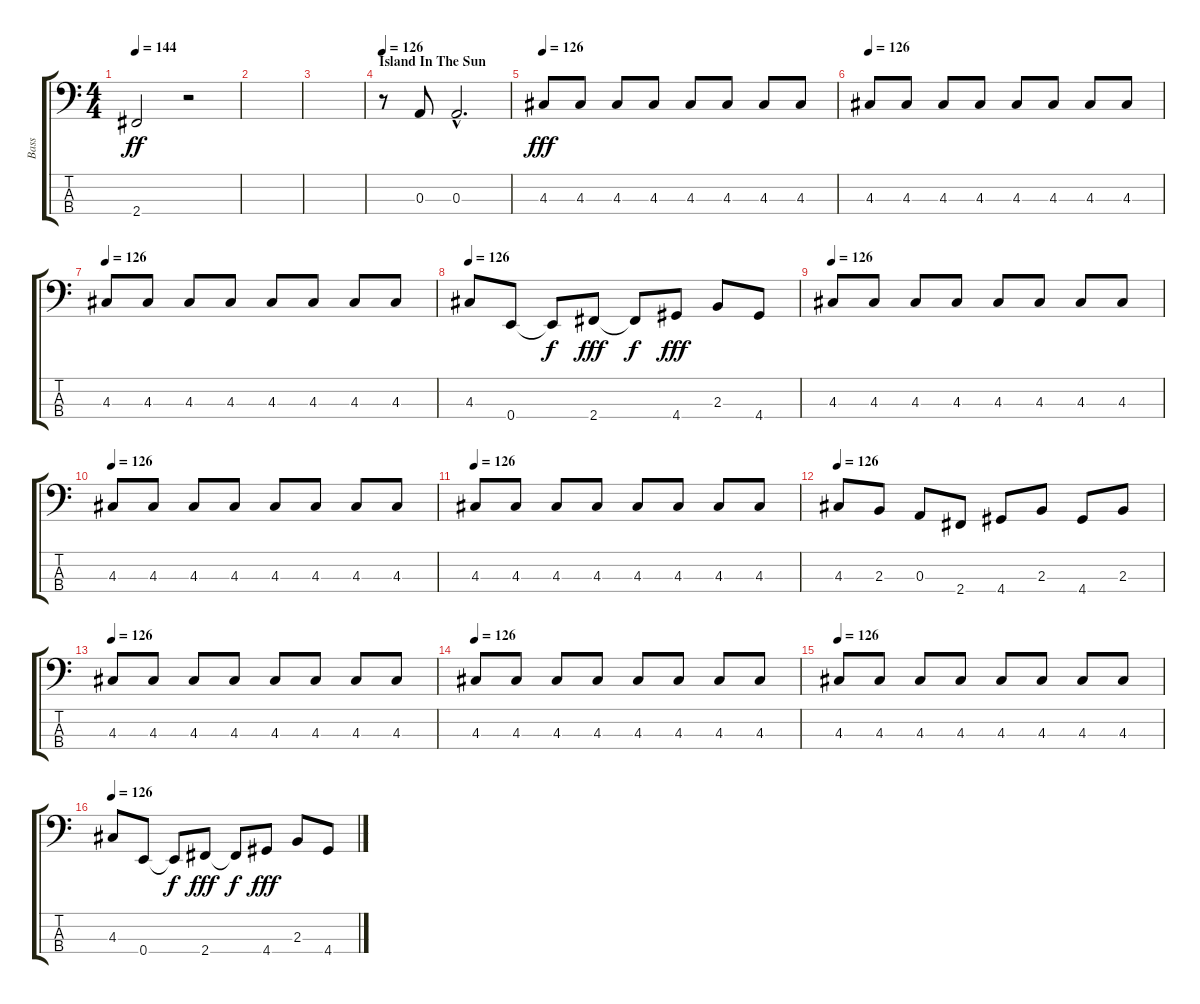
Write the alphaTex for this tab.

\track ("Bass" "Bass") {instrument electricbasspick}
\staff {score tabs}
\tuning (G2 D2 A1 E1) {hide}
\ts (4 4)
\tempo 144
\clef f4
\ks c
2.4.2{dy ff} r.2 |
|
|
\section ("" "Island In The Sun")
\tempo 126
r.8 0.3.8 0.3{hac}.2{d} |
\tempo 126
4.3.8{dy fff} 4.3.8 4.3.8 4.3.8 4.3.8 4.3.8 4.3.8 4.3.8 |
\tempo 126
4.3.8 4.3.8 4.3.8 4.3.8 4.3.8 4.3.8 4.3.8 4.3.8 |
\tempo 126
4.3.8 4.3.8 4.3.8 4.3.8 4.3.8 4.3.8 4.3.8 4.3.8 |
\tempo 126
4.3.8 0.4.8 0.4{t}.8{dy f} 2.4.8{dy fff} 2.4{t}.8{dy f} 4.4.8{dy fff} 2.3.8 4.4.8 |
\tempo 126
4.3.8 4.3.8 4.3.8 4.3.8 4.3.8 4.3.8 4.3.8 4.3.8 |
\tempo 126
4.3.8 4.3.8 4.3.8 4.3.8 4.3.8 4.3.8 4.3.8 4.3.8 |
\tempo 126
4.3.8 4.3.8 4.3.8 4.3.8 4.3.8 4.3.8 4.3.8 4.3.8 |
\tempo 126
4.3.8 2.3.8 0.3.8 2.4.8 4.4.8 2.3.8 4.4.8 2.3.8 |
\tempo 126
4.3.8 4.3.8 4.3.8 4.3.8 4.3.8 4.3.8 4.3.8 4.3.8 |
\tempo 126
4.3.8 4.3.8 4.3.8 4.3.8 4.3.8 4.3.8 4.3.8 4.3.8 |
\tempo 126
4.3.8 4.3.8 4.3.8 4.3.8 4.3.8 4.3.8 4.3.8 4.3.8 |
\tempo 126
4.3.8 0.4.8 0.4{t}.8{dy f} 2.4.8{dy fff} 2.4{t}.8{dy f} 4.4.8{dy fff} 2.3.8 4.4.8
